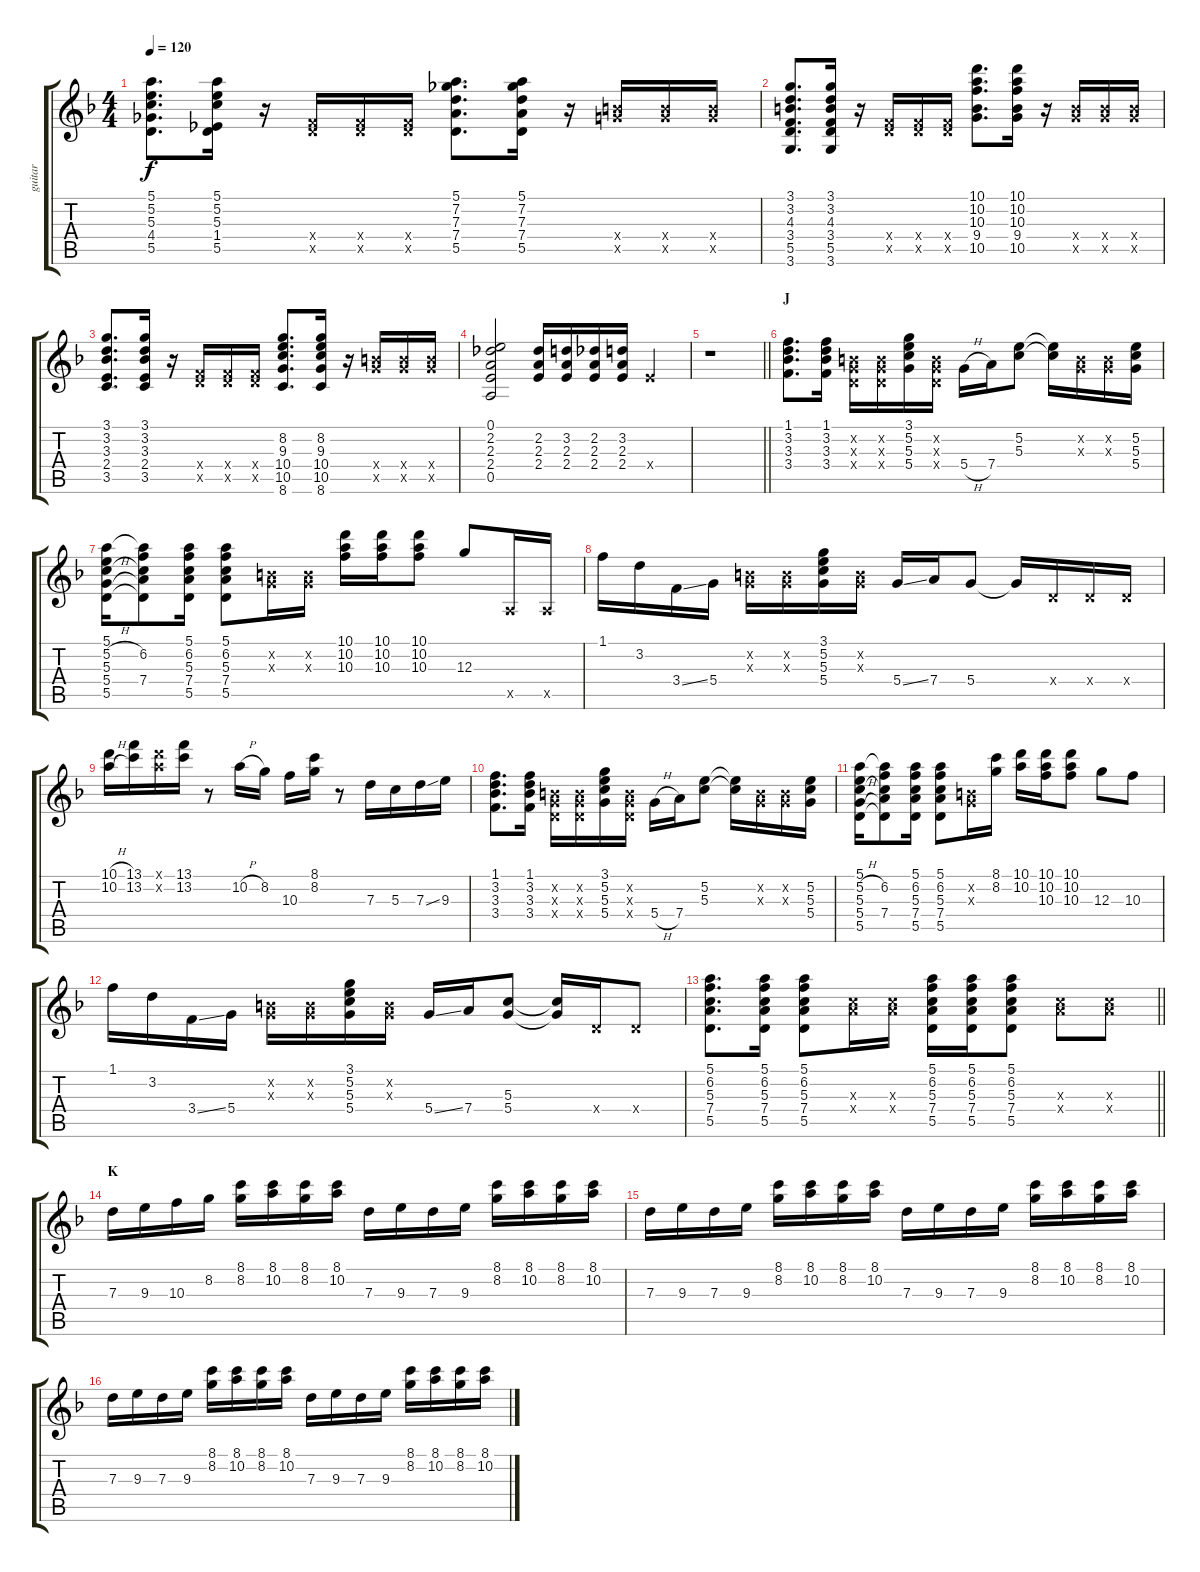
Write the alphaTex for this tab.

\track ("guitar" "guitar") {instrument electricguitarclean}
\staff {score tabs}
\tuning (E4 B3 G3 D3 A2 E2) {hide}
\ts (4 4)
\tempo 120
\clef g2
\ks f
(5.1 5.2 5.3 4.4 5.5).8{d dy f} (5.1 5.2 5.3 1.4 5.5).16 r.16 (3.4{x} 5.5{x}).16 (3.4{x} 5.5{x}).16 (3.4{x} 5.5{x}).16 (5.1 7.2 7.3 7.4 5.5).8{d} (5.1 7.2 7.3 7.4 5.5).16 r.16 (9.4{x} 10.5{x}).16 (9.4{x} 10.5{x}).16 (9.4{x} 10.5{x}).16 |
(3.1 3.2 4.3 3.4 5.5 3.6).8{d} (3.1 3.2 4.3 3.4 5.5 3.6).16 r.16 (3.4{x} 5.5{x}).16 (3.4{x} 5.5{x}).16 (3.4{x} 5.5{x}).16 (10.1 10.2 10.3 9.4 10.5).8{d} (10.1 10.2 10.3 9.4 10.5).16 r.16 (9.4{x} 10.5{x}).16 (9.4{x} 10.5{x}).16 (9.4{x} 10.5{x}).16 |
(3.1 3.2 3.3 2.4 3.5).8{d} (3.1 3.2 3.3 2.4 3.5).16 r.16 (3.4{x} 5.5{x}).16 (3.4{x} 5.5{x}).16 (3.4{x} 5.5{x}).16 (8.2 9.3 10.4 10.5 8.6).8{d} (8.2 9.3 10.4 10.5 8.6).16 r.16 (9.4{x} 10.5{x}).16 (9.4{x} 10.5{x}).16 (9.4{x} 10.5{x}).16 |
(0.1 2.2 2.3 2.4 0.5).2 (2.2 2.3 2.4).16 (3.2 2.3 2.4).16 (2.2 2.3 2.4).16 (3.2 2.3 2.4).16 2.4{x}.4 |
\barLineRight lightlight
r.1 |
\section ("" "J")
(1.1 3.2 3.3 3.4).8{d} (1.1 3.2 3.3 3.4).16 (0.2{x} 0.3{x} 0.4{x}).16 (0.2{x} 0.3{x} 0.4{x}).16 (3.1 5.2 5.3 5.4).16 (0.2{x} 0.3{x} 0.4{x}).16 5.4{h}.16 7.4.16 (5.2 5.3).8 (5.2{t} 5.3{t}).16 (0.2{x} 0.3{x}).16 (0.2{x} 0.3{x}).16 (5.2 5.3 5.4).16 |
(5.1 5.2{h} 5.3 5.4{h} 5.5).16 (5.1{t} 6.2 5.3{t} 7.4 5.5{t}).8 (5.1 6.2 5.3 7.4 5.5).16 (5.1 6.2 5.3 7.4 5.5).8 (0.2{x} 0.3{x}).16 (0.2{x} 0.3{x}).16 (10.1 10.2 10.3).16 (10.1 10.2 10.3).16 (10.1 10.2 10.3).8 12.3.8 0.5{x}.16 0.5{x}.16 |
1.1.16 3.2.16 3.4{ss}.16 5.4.16 (0.2{x} 0.3{x}).16 (0.2{x} 0.3{x}).16 (3.1 5.2 5.3 5.4).16 (0.2{x} 0.3{x}).16 5.4{ss}.16 7.4.16 5.4.8 5.4{t}.16 0.4{x}.16 0.4{x}.16 0.4{x}.16 |
(10.1{h} 10.2{h}).16 (13.1 13.2).16 (10.1{x} 10.2{x}).16 (13.1 13.2).16 r.8 10.2{h}.16 8.2.16 10.3.16 (8.1 8.2).16 r.8 7.3.16 5.3.16 7.3{ss}.16 9.3.16 |
(1.1 3.2 3.3 3.4).8{d} (1.1 3.2 3.3 3.4).16 (0.2{x} 0.3{x} 0.4{x}).16 (0.2{x} 0.3{x} 0.4{x}).16 (3.1 5.2 5.3 5.4).16 (0.2{x} 0.3{x} 0.4{x}).16 5.4{h}.16 7.4.16 (5.2 5.3).8 (5.2{t} 5.3{t}).16 (0.2{x} 0.3{x}).16 (0.2{x} 0.3{x}).16 (5.2 5.3 5.4).16 |
(5.1 5.2{h} 5.3 5.4{h} 5.5).16 (5.1{t} 6.2 5.3{t} 7.4 5.5{t}).8 (5.1 6.2 5.3 7.4 5.5).16 (5.1 6.2 5.3 7.4 5.5).8 (0.2{x} 0.3{x}).16 (8.1 8.2).16 (10.1 10.2).16 (10.1 10.2 10.3).16 (10.1 10.2 10.3).8 12.3.8 10.3.8 |
1.1.16 3.2.16 3.4{ss}.16 5.4.16 (0.2{x} 0.3{x}).16 (0.2{x} 0.3{x}).16 (3.1 5.2 5.3 5.4).16 (0.2{x} 0.3{x}).16 5.4{ss}.16 7.4.16 (5.3 5.4).8 (5.3{t} 5.4{t}).16 0.4{x}.16 0.4{x}.8 |
\barLineRight lightlight
(5.1 6.2 5.3 7.4 5.5).8{d} (5.1 6.2 5.3 7.4 5.5).16 (5.1 6.2 5.3 7.4 5.5).8 (5.3{x} 7.4{x}).16 (5.3{x} 7.4{x}).16 (5.1 6.2 5.3 7.4 5.5).16 (5.1 6.2 5.3 7.4 5.5).16 (5.1 6.2 5.3 7.4 5.5).8 (5.3{x} 7.4{x}).8 (5.3{x} 7.4{x}).8 |
\section ("" "K")
7.3.16 9.3.16 10.3.16 8.2.16 (8.1 8.2).16 (8.1 10.2).16 (8.1 8.2).16 (8.1 10.2).16 7.3.16 9.3.16 7.3.16 9.3.16 (8.1 8.2).16 (8.1 10.2).16 (8.1 8.2).16 (8.1 10.2).16 |
7.3.16 9.3.16 7.3.16 9.3.16 (8.1 8.2).16 (8.1 10.2).16 (8.1 8.2).16 (8.1 10.2).16 7.3.16 9.3.16 7.3.16 9.3.16 (8.1 8.2).16 (8.1 10.2).16 (8.1 8.2).16 (8.1 10.2).16 |
7.3.16 9.3.16 7.3.16 9.3.16 (8.1 8.2).16 (8.1 10.2).16 (8.1 8.2).16 (8.1 10.2).16 7.3.16 9.3.16 7.3.16 9.3.16 (8.1 8.2).16 (8.1 10.2).16 (8.1 8.2).16 (8.1 10.2).16
